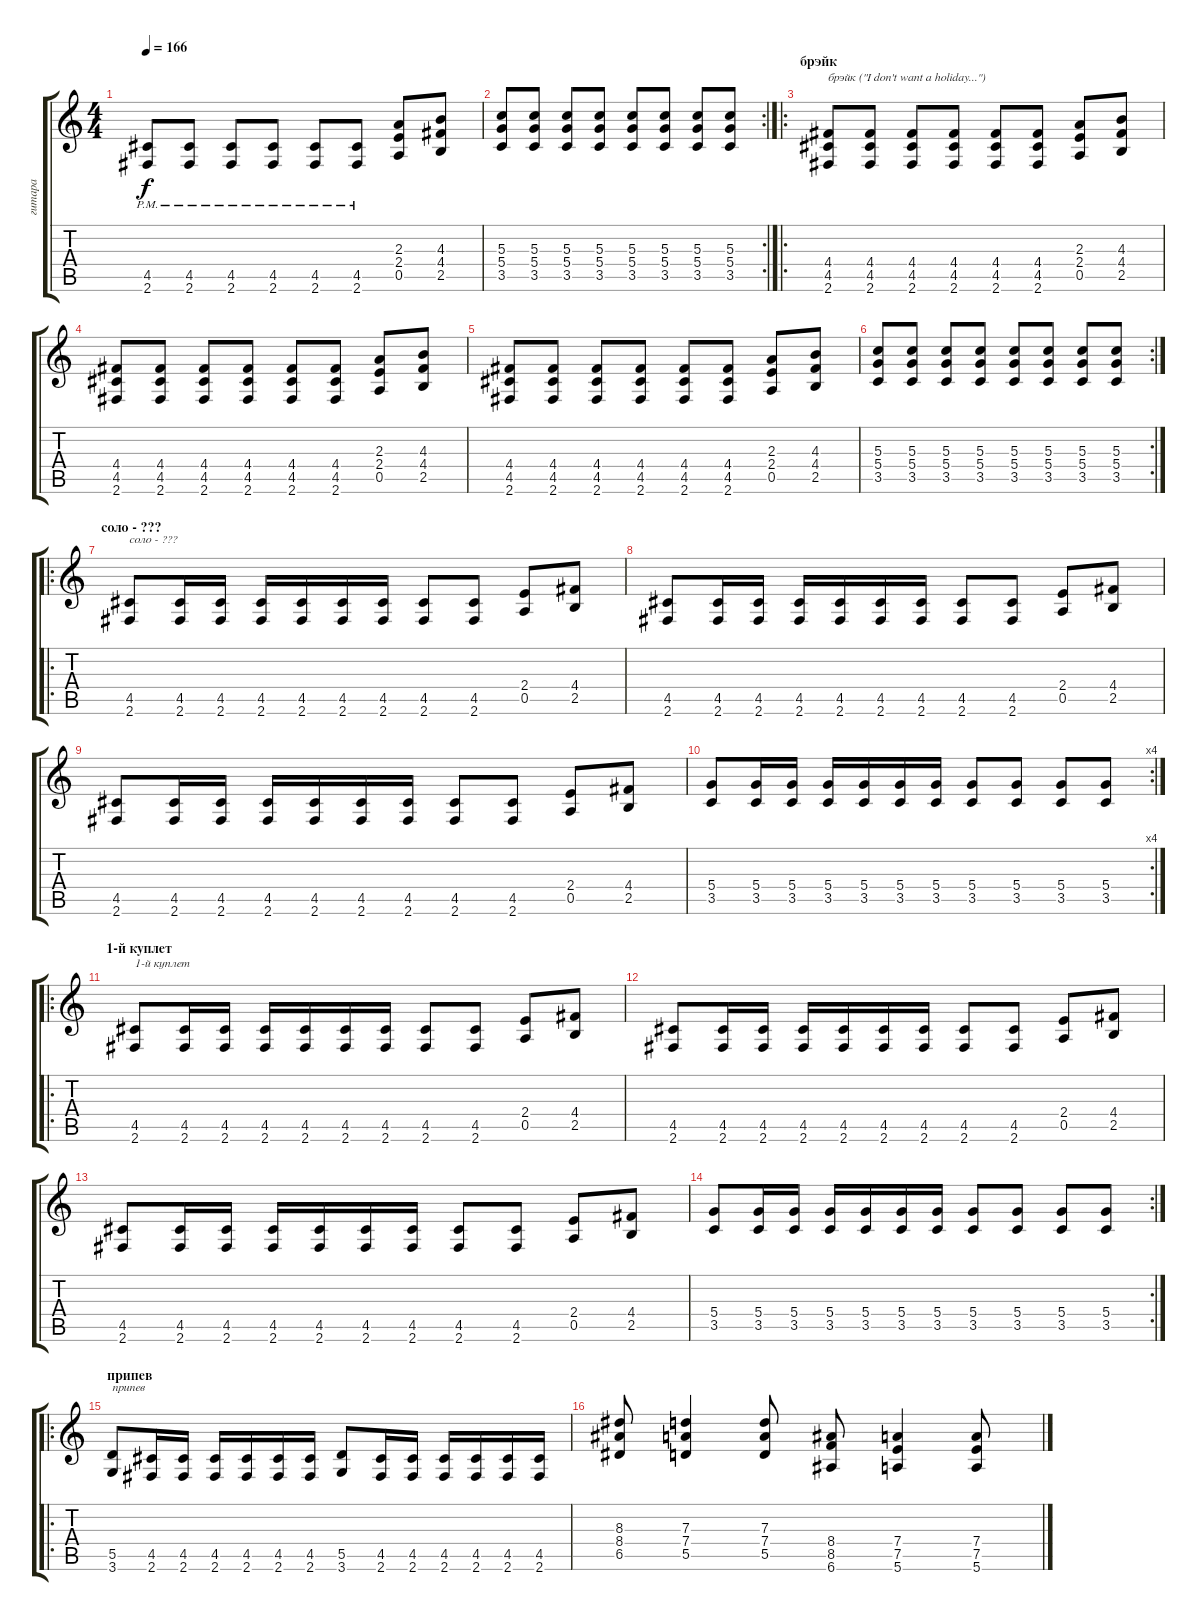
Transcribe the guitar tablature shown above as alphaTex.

\track ("гитара" "гитара") {instrument overdrivenguitar}
\staff {score tabs}
\tuning (E4 B3 G3 D3 A2 E2) {hide}
\ts (4 4)
\tempo 166
\clef g2
\ks c
(4.5{pm} 2.6{pm}).8{dy f} (4.5{pm} 2.6{pm}).8 (4.5{pm} 2.6{pm}).8 (4.5{pm} 2.6{pm}).8 (4.5{pm} 2.6{pm}).8 (4.5{pm} 2.6{pm}).8 (2.3 2.4 0.5).8 (4.3 4.4 2.5).8 |
\rc 2
(5.3 5.4 3.5).8 (5.3 5.4 3.5).8 (5.3 5.4 3.5).8 (5.3 5.4 3.5).8 (5.3 5.4 3.5).8 (5.3 5.4 3.5).8 (5.3 5.4 3.5).8 (5.3 5.4 3.5).8 |
\ro
\section ("" "брэйк")
(4.4 4.5 2.6).8{txt "брэйк (\"I don't want a holiday...\")"} (4.4 4.5 2.6).8 (4.4 4.5 2.6).8 (4.4 4.5 2.6).8 (4.4 4.5 2.6).8 (4.4 4.5 2.6).8 (2.3 2.4 0.5).8 (4.3 4.4 2.5).8 |
(4.4 4.5 2.6).8 (4.4 4.5 2.6).8 (4.4 4.5 2.6).8 (4.4 4.5 2.6).8 (4.4 4.5 2.6).8 (4.4 4.5 2.6).8 (2.3 2.4 0.5).8 (4.3 4.4 2.5).8 |
(4.4 4.5 2.6).8 (4.4 4.5 2.6).8 (4.4 4.5 2.6).8 (4.4 4.5 2.6).8 (4.4 4.5 2.6).8 (4.4 4.5 2.6).8 (2.3 2.4 0.5).8 (4.3 4.4 2.5).8 |
\rc 2
(5.3 5.4 3.5).8 (5.3 5.4 3.5).8 (5.3 5.4 3.5).8 (5.3 5.4 3.5).8 (5.3 5.4 3.5).8 (5.3 5.4 3.5).8 (5.3 5.4 3.5).8 (5.3 5.4 3.5).8 |
\ro
\section ("" "соло - ???")
(4.5 2.6).8{txt "соло - ???"} (4.5 2.6).16 (4.5 2.6).16 (4.5 2.6).16 (4.5 2.6).16 (4.5 2.6).16 (4.5 2.6).16 (4.5 2.6).8 (4.5 2.6).8 (2.4 0.5).8 (4.4 2.5).8 |
(4.5 2.6).8 (4.5 2.6).16 (4.5 2.6).16 (4.5 2.6).16 (4.5 2.6).16 (4.5 2.6).16 (4.5 2.6).16 (4.5 2.6).8 (4.5 2.6).8 (2.4 0.5).8 (4.4 2.5).8 |
(4.5 2.6).8 (4.5 2.6).16 (4.5 2.6).16 (4.5 2.6).16 (4.5 2.6).16 (4.5 2.6).16 (4.5 2.6).16 (4.5 2.6).8 (4.5 2.6).8 (2.4 0.5).8 (4.4 2.5).8 |
\rc 4
(5.4 3.5).8 (5.4 3.5).16 (5.4 3.5).16 (5.4 3.5).16 (5.4 3.5).16 (5.4 3.5).16 (5.4 3.5).16 (5.4 3.5).8 (5.4 3.5).8 (5.4 3.5).8 (5.4 3.5).8 |
\ro
\section ("" "1-й куплет")
(4.5 2.6).8{txt "1-й куплет"} (4.5 2.6).16 (4.5 2.6).16 (4.5 2.6).16 (4.5 2.6).16 (4.5 2.6).16 (4.5 2.6).16 (4.5 2.6).8 (4.5 2.6).8 (2.4 0.5).8 (4.4 2.5).8 |
(4.5 2.6).8 (4.5 2.6).16 (4.5 2.6).16 (4.5 2.6).16 (4.5 2.6).16 (4.5 2.6).16 (4.5 2.6).16 (4.5 2.6).8 (4.5 2.6).8 (2.4 0.5).8 (4.4 2.5).8 |
(4.5 2.6).8 (4.5 2.6).16 (4.5 2.6).16 (4.5 2.6).16 (4.5 2.6).16 (4.5 2.6).16 (4.5 2.6).16 (4.5 2.6).8 (4.5 2.6).8 (2.4 0.5).8 (4.4 2.5).8 |
\rc 2
(5.4 3.5).8 (5.4 3.5).16 (5.4 3.5).16 (5.4 3.5).16 (5.4 3.5).16 (5.4 3.5).16 (5.4 3.5).16 (5.4 3.5).8 (5.4 3.5).8 (5.4 3.5).8 (5.4 3.5).8 |
\ro
\section ("" "припев")
(5.5 3.6).8{txt "припев"} (4.5 2.6).16 (4.5 2.6).16 (4.5 2.6).16 (4.5 2.6).16 (4.5 2.6).16 (4.5 2.6).16 (5.5 3.6).8 (4.5 2.6).16 (4.5 2.6).16 (4.5 2.6).16 (4.5 2.6).16 (4.5 2.6).16 (4.5 2.6).16 |
(8.3 8.4 6.5).8 (7.3 7.4 5.5).4 (7.3 7.4 5.5).8 (8.4 8.5 6.6).8 (7.4 7.5 5.6).4 (7.4 7.5 5.6).8
